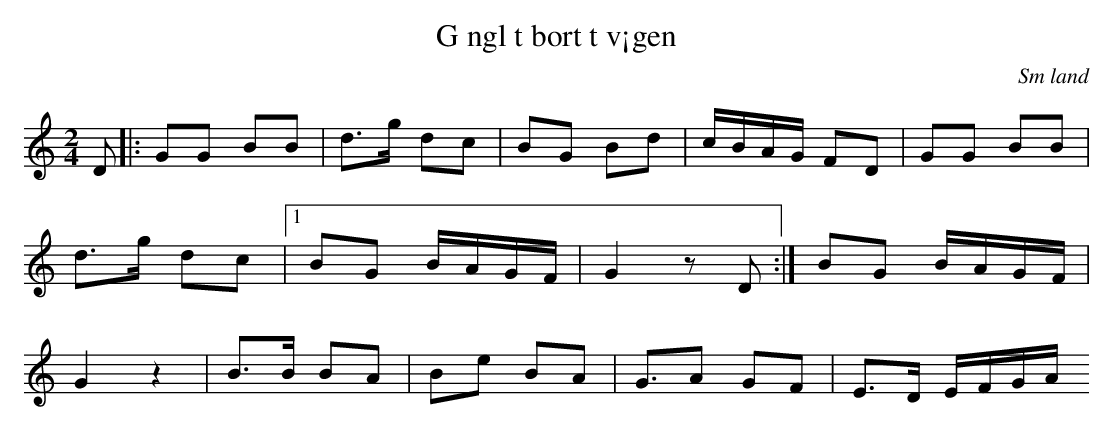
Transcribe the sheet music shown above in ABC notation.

X:1
T:G ngl t bort t v¡gen
O:Sm land
M:2/4
L:1/8
K:C
D |: GG BB | d3/2g/2 dc | BG Bd | c/2B/2A/2G/2 FD | GG BB | d3/2g/2 dc |1 BG B/2A/2G/2F/2 | G2 z D :| BG B/2A/2G/2F/2 | G2 z2 | B3/2B/2 BA | Be BA | G3/2A GF | E3/2D/2 E/2F/2G/2A/2
